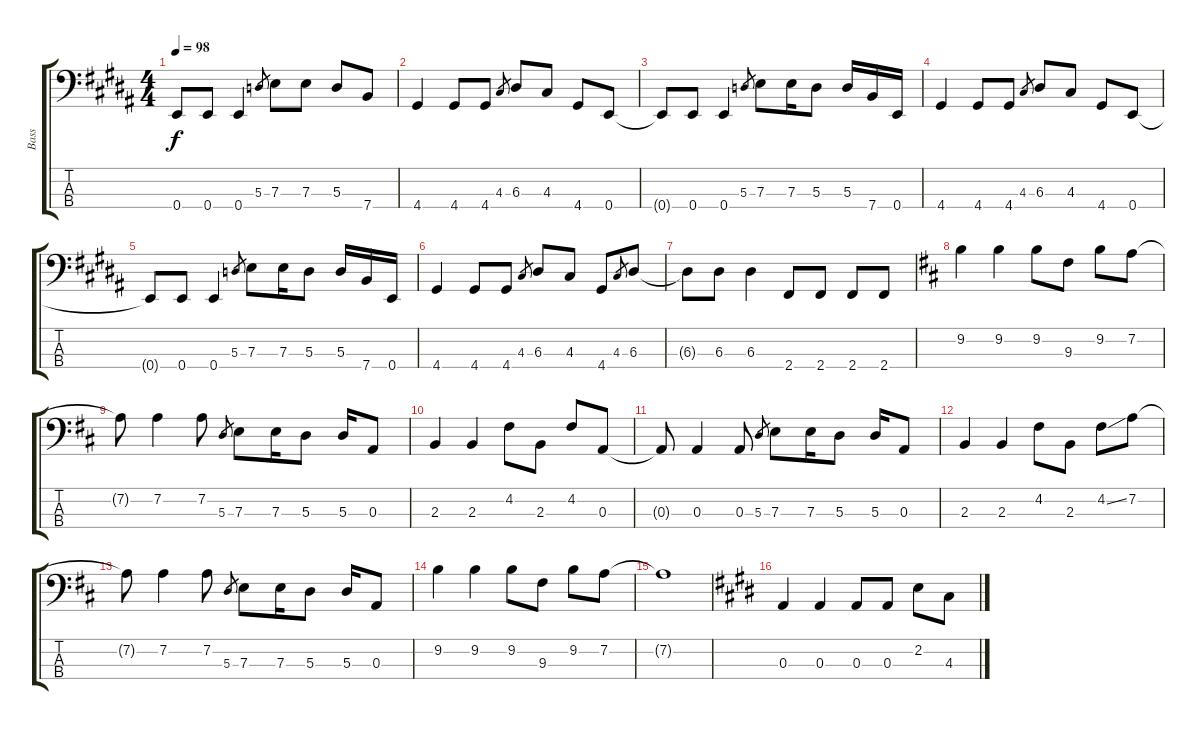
\track ("Bass" "Bass") {instrument electricbassfinger}
\staff {score tabs}
\tuning (G2 D2 A1 E1) {hide}
\ts (4 4)
\tempo 98
\clef f4
\ks g#minor
0.4{t}.8{dy f} 0.4.8 0.4.4 5.3.8{gr} 7.3.8 7.3.8 5.3.8 7.4.8 |
4.4.4 4.4.8 4.4.8 4.3.8{gr} 6.3.8 4.3.8 4.4.8 0.4.8 |
0.4{t}.8 0.4.8 0.4.4 5.3.8{gr} 7.3.8 7.3.16 5.3.8 5.3.16 7.4.16 0.4.16 |
4.4.4 4.4.8 4.4.8 4.3.8{gr} 6.3.8 4.3.8 4.4.8 0.4.8 |
0.4{t}.8 0.4.8 0.4.4 5.3.8{gr} 7.3.8 7.3.16 5.3.8 5.3.16 7.4.16 0.4.16 |
4.4.4 4.4.8 4.4.8 4.3.8{gr} 6.3.8 4.3.8 4.4.8 4.3.8{gr} 6.3.8 |
6.3{t}.8 6.3.8 6.3.4 2.4.8 2.4.8 2.4.8 2.4.8 |
\ks d
9.2.4 9.2.4 9.2.8 9.3.8 9.2.8 7.2.8 |
7.2{t}.8 7.2.4 7.2.8 5.3.8{gr} 7.3.8 7.3.16 5.3.8 5.3.16 0.3.8 |
2.3.4 2.3.4 4.2.8 2.3.8 4.2.8 0.3.8 |
0.3{t}.8 0.3.4 0.3.8 5.3.8{gr} 7.3.8 7.3.16 5.3.8 5.3.16 0.3.8 |
2.3.4 2.3.4 4.2.8 2.3.8 4.2{ss}.8 7.2.8 |
7.2{t}.8 7.2.4 7.2.8 5.3.8{gr} 7.3.8 7.3.16 5.3.8 5.3.16 0.3.8 |
9.2.4 9.2.4 9.2.8 9.3.8 9.2.8 7.2.8 |
7.2{t}.1 |
\ks c#minor
0.3.4 0.3.4 0.3.8 0.3.8 2.2.8 4.3.8
